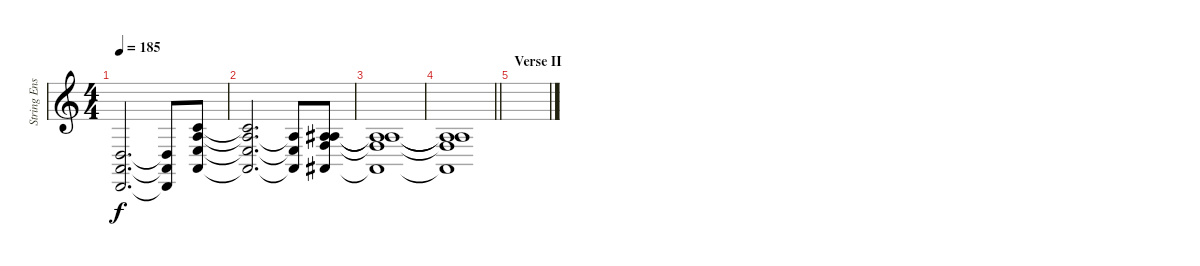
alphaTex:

\track ("String Ensemble" "String Ens") {instrument stringensemble1}
\staff {score}
\tuning (E4 B3 G3 D3 A2 D2) {hide}
\ts (4 4)
\tempo 185
\clef g2
\ks c
(0.4 0.5 0.6).2{d dy f} (0.4{t} 0.5{t} 0.6{t}).8 (5.3 7.4 7.5 7.6).8 |
(5.3{t} 7.4{t} 7.5{t} 7.6{t}).2{d} (7.4{t} 7.5{t} 7.6{t}).8 (3.3 8.4 8.5 8.6).8 |
(3.3{t} 8.4{t} 8.5{t} 8.6{t}).1 |
\barLineRight lightlight
(3.3{t} 8.4{t} 8.5{t} 8.6{t}).1 |
\section ("" "Verse II")
